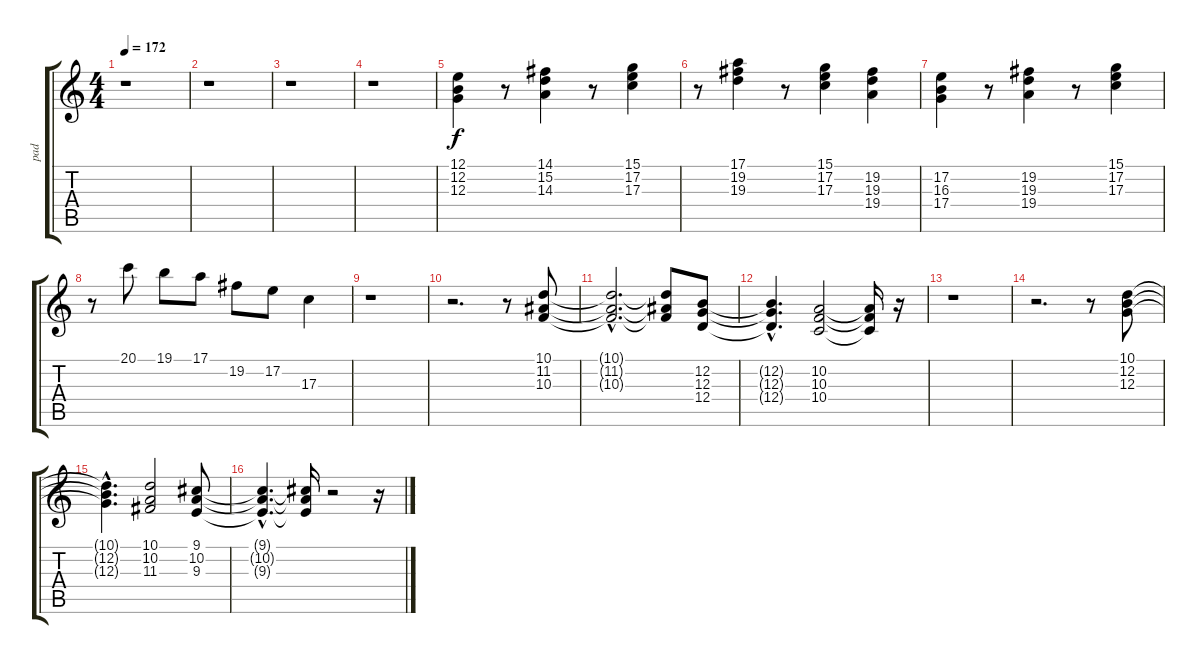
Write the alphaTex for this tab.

\track ("pad" "pad") {instrument pad7halo}
\staff {score tabs}
\tuning (E4 B3 G3 D3 A2 E2) {hide}
\ts (4 4)
\tempo 172
\clef g2
\ks c
r.1{dy f} |
r.1 |
r.1 |
r.1 |
(12.1 12.2 12.3).4 r.8 (14.1 15.2 14.3).4 r.8 (15.1 17.2 17.3).4 |
r.8 (17.1 19.2 19.3).4 r.8 (15.1 17.2 17.3).4 (19.2 19.3 19.4).4 |
(17.2 16.3 17.4).4 r.8 (19.2 19.3 19.4).4 r.8 (15.1 17.2 17.3).4 |
r.8 20.1.8 19.1.8 17.1.8 19.2.8 17.2.8 17.3.4 |
r.1 |
r.2{d} r.8 (10.1 11.2 10.3).8 |
(10.1{hac t} 11.2{hac t} 10.3{hac t}).2{d} (10.1{t} 11.2{t} 10.3{t}).8 (12.2 12.3 12.4).8 |
(12.2{hac t} 12.3{hac t} 12.4{hac t}).4{d} (10.2 10.3 10.4).2 (10.2{t} 10.3{t} 10.4{t}).16 r.16 |
r.1 |
r.2{d} r.8 (10.1 12.2 12.3).8 |
(10.1{hac t} 12.2{hac t} 12.3{hac t}).4{d} (10.1 10.2 11.3).2 (9.1 10.2 9.3).8 |
(9.1{hac t} 10.2{hac t} 9.3{hac t}).4{d} (9.1{t} 10.2{t} 9.3{t}).16 r.2 r.16
